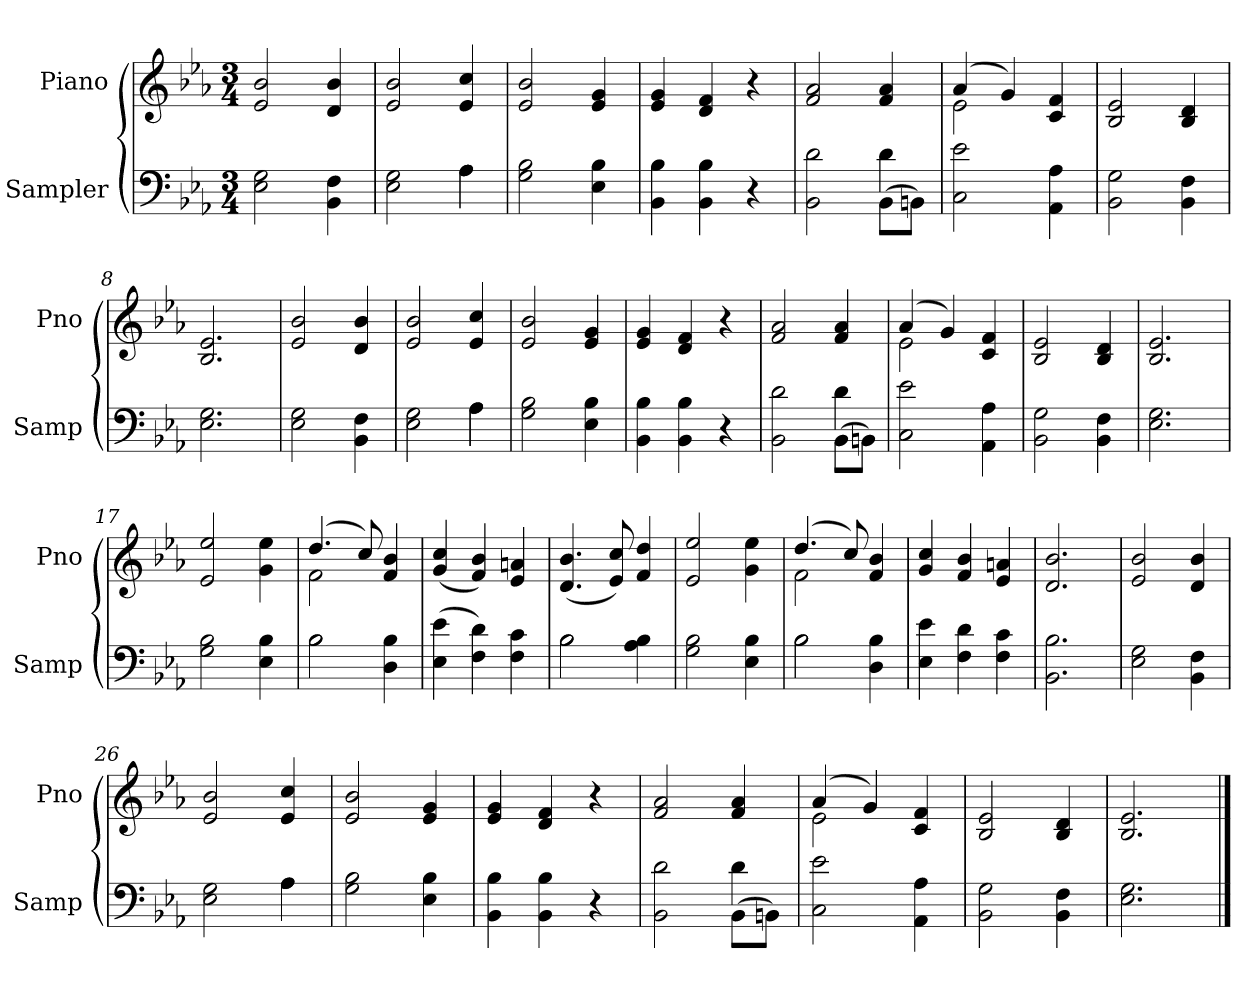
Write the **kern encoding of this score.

**kern	**kern
*part2	*part1
*staff2	*staff1
*I"Sampler	*I"Piano
*I'Samp	*I'Pno
*clefF4	*clefG2
*k[b-e-a-]	*k[b-e-a-]
*E-:	*E-:
*M3/4	*M3/4
=1	=1
2E- 2G	2e- 2b-
4BB- 4F	4d/ 4b-/
=2	=2
*^	*
2E- 2G	2ryy	2e- 2b-
4A-\	4A-	4e- 4cc
*v	*v	*
=3	=3
2G 2B-	2e- 2b-
4E- 4B-	4e- 4g
=4	=4
4BB- 4B-	4e- 4g
4BB- 4B-	4d 4f
4r	4r
=5	=5
*^	*
2BB- 2d	2ryy	2f 2a-
(8BB-\L	4d	4f 4a-
8BBn\J)	.	.
*v	*v	*
=6	=6
*	*^
2C 2e-	(4a-/	2e-
.	4g/)	.
4AA- 4A-	4c 4f	4ryy
*	*v	*v
=7	=7
2BB- 2G	2B- 2e-
4BB- 4F	4B- 4d
=8	=8
2.E- 2.G	2.B- 2.e-
=9	=9
2E- 2G	2e- 2b-
4BB- 4F	4d 4b-
=10	=10
*^	*
2E- 2G	2ryy	2e- 2b-
4A-\	4A-	4e- 4cc
*v	*v	*
=11	=11
2G 2B-	2e- 2b-
4E- 4B-	4e- 4g
=12	=12
4BB- 4B-	4e- 4g
4BB- 4B-	4d 4f
4r	4r
=13	=13
*^	*
2BB- 2d	2ryy	2f 2a-
(8BB-\L	4d	4f 4a-
8BBn\J)	.	.
*v	*v	*
=14	=14
*	*^
2C 2e-	(4a-/	2e-
.	4g/)	.
4AA- 4A-	4c 4f	4ryy
*	*v	*v
=15	=15
2BB- 2G	2B- 2e-
4BB- 4F	4B- 4d
=16	=16
2.E- 2.G	2.B- 2.e-
=17	=17
2G 2B-	2e- 2ee-
4E- 4B-	4g 4ee-
=18	=18
*^	*^
2B-\	2B-	(4.dd/	2f
.	.	8cc/)	.
4D 4B-	4ryy	4f 4b-	4ryy
*v	*v	*	*
*	*v	*v
=19	=19
(4E- 4e-	(4g 4cc
4F 4d)	4f 4b-)
4F 4c	4e- 4an
=20	=20
*^	*
2B-\	2B-	(4.d 4.b-
.	.	8e- 8cc)
4A- 4B-	4ryy	4f 4dd
*v	*v	*
=21	=21
2G 2B-	2e- 2ee-
4E- 4B-	4g 4ee-
=22	=22
*^	*^
2B-\	2B-	(4.dd/	2f
.	.	8cc/)	.
4D 4B-	4ryy	4f 4b-	4ryy
*v	*v	*	*
*	*v	*v
=23	=23
4E- 4e-	4g 4cc
4F 4d	4f 4b-
4F 4c	4e- 4an
=24	=24
2.BB- 2.B-	2.d 2.b-
=25	=25
2E- 2G	2e- 2b-
4BB- 4F	4d 4b-
=26	=26
*^	*
2E- 2G	2ryy	2e- 2b-
4A-\	4A-	4e- 4cc
*v	*v	*
=27	=27
2G 2B-	2e- 2b-
4E- 4B-	4e- 4g
=28	=28
4BB- 4B-	4e- 4g
4BB- 4B-	4d 4f
4r	4r
=29	=29
*^	*
2BB- 2d	2ryy	2f 2a-
(8BB-\L	4d	4f 4a-
8BBn\J)	.	.
*v	*v	*
=30	=30
*	*^
2C 2e-	(4a-/	2e-
.	4g/)	.
4AA- 4A-	4c 4f	4ryy
*	*v	*v
=31	=31
2BB- 2G	2B- 2e-
4BB- 4F	4B- 4d
=32	=32
2.E- 2.G	2.B- 2.e-
==	==
*-	*-
